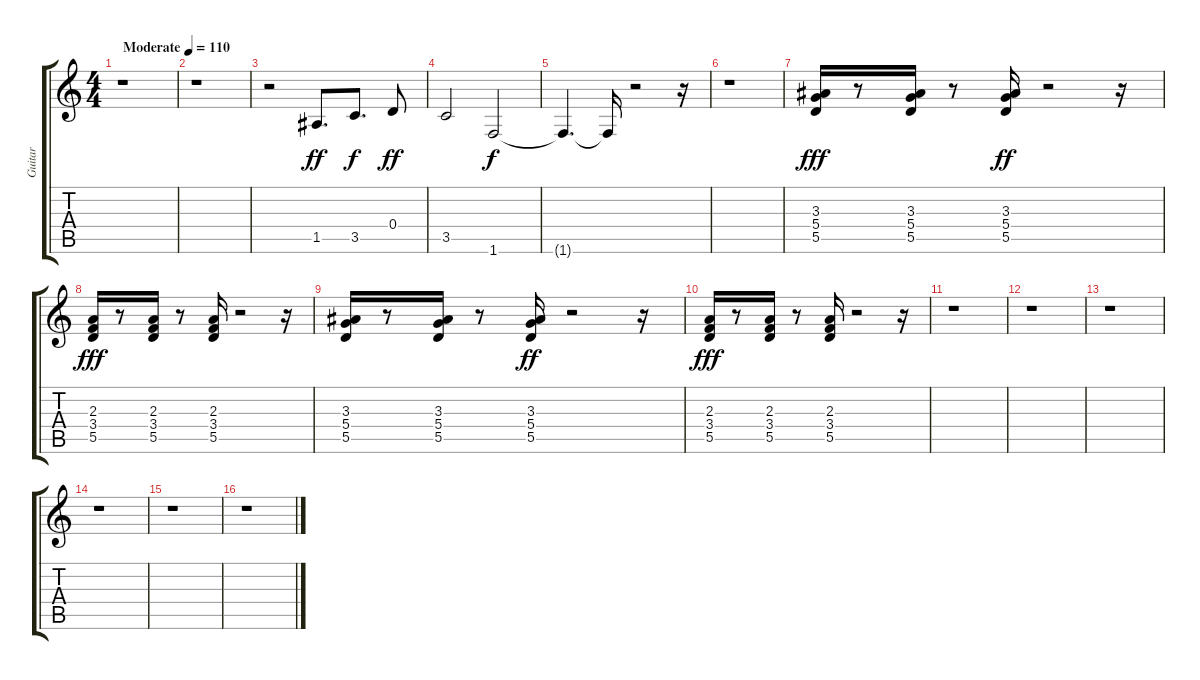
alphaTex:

\track ("Guitar" "Guitar") {instrument electricguitarclean}
\staff {score tabs}
\tuning (E4 B3 G3 D3 A2 E2) {hide}
\ts (4 4)
\tempo (110 "Moderate")
\clef g2
\ks c
r.1{dy ff instrument electricguitarclean} |
r.1 |
r.2 1.5.8{d} 3.5.8{d dy f} 0.4.8{dy ff} |
3.5.2 1.6.2{dy f} |
1.6{t}.4{d} 1.6{t}.16 r.2 r.16 |
r.1 |
(3.3 5.4 5.5).16{dy fff} r.8 (3.3 5.4 5.5).16 r.8 (3.3 5.4 5.5).16{dy ff} r.2 r.16 |
(2.3 3.4 5.5).16{dy fff} r.8 (2.3 3.4 5.5).16 r.8 (2.3 3.4 5.5).16 r.2 r.16 |
(3.3 5.4 5.5).16 r.8 (3.3 5.4 5.5).16 r.8 (3.3 5.4 5.5).16{dy ff} r.2 r.16 |
(2.3 3.4 5.5).16{dy fff} r.8 (2.3 3.4 5.5).16 r.8 (2.3 3.4 5.5).16 r.2 r.16 |
r.1 |
r.1 |
r.1 |
r.1 |
r.1 |
r.1
